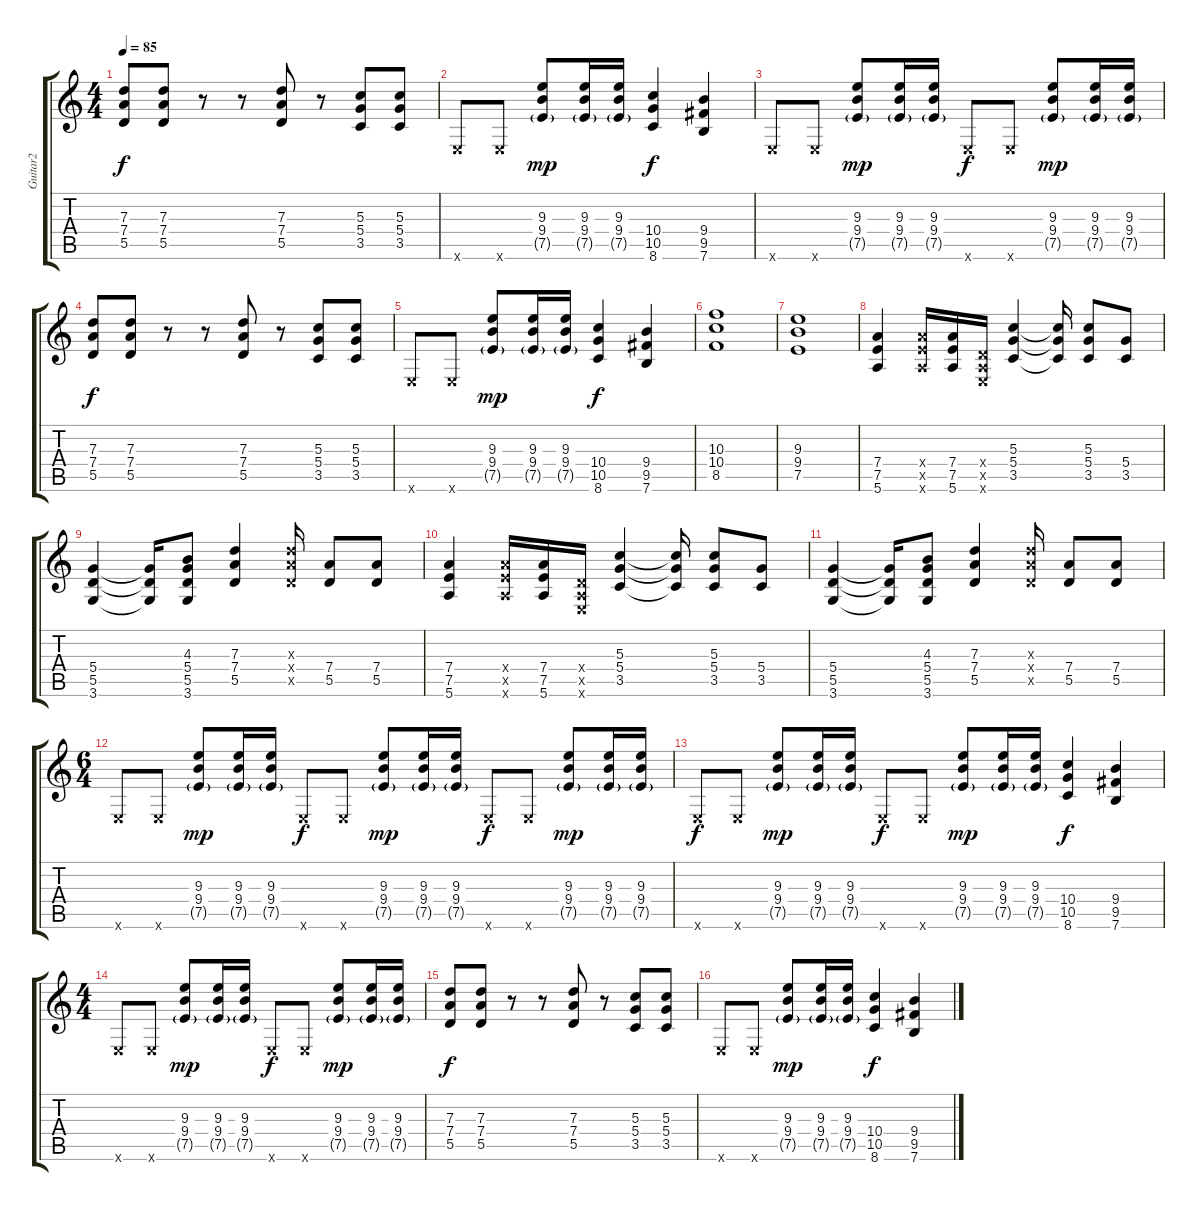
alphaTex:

\track ("Guitar2" "Guitar2") {instrument distortionguitar}
\staff {score tabs}
\tuning (E4 B3 G3 D3 A2 E2) {hide}
\ts (4 4)
\tempo 85
\clef g2
\ks c
(7.3 7.4 5.5).8{dy f} (7.3 7.4 5.5).8 r.8 r.8 (7.3 7.4 5.5).8 r.8 (5.3 5.4 3.5).8 (5.3 5.4 3.5).8 |
0.6{x}.8 0.6{x}.8 (9.3 9.4 7.5{g}).8{dy mp} (9.3 9.4 7.5{g}).16 (9.3 9.4 7.5{g}).16 (10.4 10.5 8.6).4{dy f} (9.4 9.5 7.6).4 |
0.6{x}.8{volume 7} 0.6{x}.8 (9.3 9.4 7.5{g}).8{dy mp} (9.3 9.4 7.5{g}).16 (9.3 9.4 7.5{g}).16 0.6{x}.8{dy f} 0.6{x}.8 (9.3 9.4 7.5{g}).8{dy mp} (9.3 9.4 7.5{g}).16 (9.3 9.4 7.5{g}).16 |
(7.3 7.4 5.5).8{dy f} (7.3 7.4 5.5).8 r.8 r.8 (7.3 7.4 5.5).8 r.8 (5.3 5.4 3.5).8 (5.3 5.4 3.5).8 |
0.6{x}.8 0.6{x}.8 (9.3 9.4 7.5{g}).8{dy mp} (9.3 9.4 7.5{g}).16 (9.3 9.4 7.5{g}).16 (10.4 10.5 8.6).4{dy f} (9.4 9.5 7.6).4 |
(10.3 10.4 8.5).1 |
(9.3 9.4 7.5).1 |
(7.4 7.5 5.6).4 (7.4{x} 7.5{x} 5.6{x}).16 (7.4 7.5 5.6).16 (0.4{x} 0.5{x} 0.6{x}).16 (5.3 5.4 3.5).4 (5.3{t} 5.4{t} 3.5{t}).16 (5.3 5.4 3.5).8 (5.4 3.5).8 |
(5.4 5.5 3.6).4 (5.4{t} 5.5{t} 3.6{t}).16 (4.3 5.4 5.5 3.6).8 (7.3 7.4 5.5).4 (7.3{x} 7.4{x} 5.5{x}).16 (7.4 5.5).8 (7.4 5.5).8 |
(7.4 7.5 5.6).4 (7.4{x} 7.5{x} 5.6{x}).16 (7.4 7.5 5.6).16 (0.4{x} 0.5{x} 0.6{x}).16 (5.3 5.4 3.5).4 (5.3{t} 5.4{t} 3.5{t}).16 (5.3 5.4 3.5).8 (5.4 3.5).8 |
(5.4 5.5 3.6).4 (5.4{t} 5.5{t} 3.6{t}).16 (4.3 5.4 5.5 3.6).8 (7.3 7.4 5.5).4 (7.3{x} 7.4{x} 5.5{x}).16 (7.4 5.5).8 (7.4 5.5).8 |
\ts (6 4)
0.6{x}.8{volume 6} 0.6{x}.8 (9.3 9.4 7.5{g}).8{dy mp} (9.3 9.4 7.5{g}).16 (9.3 9.4 7.5{g}).16 0.6{x}.8{dy f} 0.6{x}.8 (9.3 9.4 7.5{g}).8{dy mp} (9.3 9.4 7.5{g}).16 (9.3 9.4 7.5{g}).16 0.6{x}.8{dy f} 0.6{x}.8 (9.3 9.4 7.5{g}).8{dy mp} (9.3 9.4 7.5{g}).16 (9.3 9.4 7.5{g}).16 |
0.6{x}.8{dy f} 0.6{x}.8 (9.3 9.4 7.5{g}).8{dy mp} (9.3 9.4 7.5{g}).16 (9.3 9.4 7.5{g}).16 0.6{x}.8{dy f} 0.6{x}.8 (9.3 9.4 7.5{g}).8{dy mp} (9.3 9.4 7.5{g}).16 (9.3 9.4 7.5{g}).16 (10.4 10.5 8.6).4{dy f} (9.4 9.5 7.6).4 |
\ts (4 4)
0.6{x}.8{volume 7} 0.6{x}.8 (9.3 9.4 7.5{g}).8{dy mp} (9.3 9.4 7.5{g}).16 (9.3 9.4 7.5{g}).16 0.6{x}.8{dy f} 0.6{x}.8 (9.3 9.4 7.5{g}).8{dy mp} (9.3 9.4 7.5{g}).16 (9.3 9.4 7.5{g}).16 |
(7.3 7.4 5.5).8{dy f} (7.3 7.4 5.5).8 r.8 r.8 (7.3 7.4 5.5).8 r.8 (5.3 5.4 3.5).8 (5.3 5.4 3.5).8 |
0.6{x}.8 0.6{x}.8 (9.3 9.4 7.5{g}).8{dy mp} (9.3 9.4 7.5{g}).16 (9.3 9.4 7.5{g}).16 (10.4 10.5 8.6).4{dy f} (9.4 9.5 7.6).4
